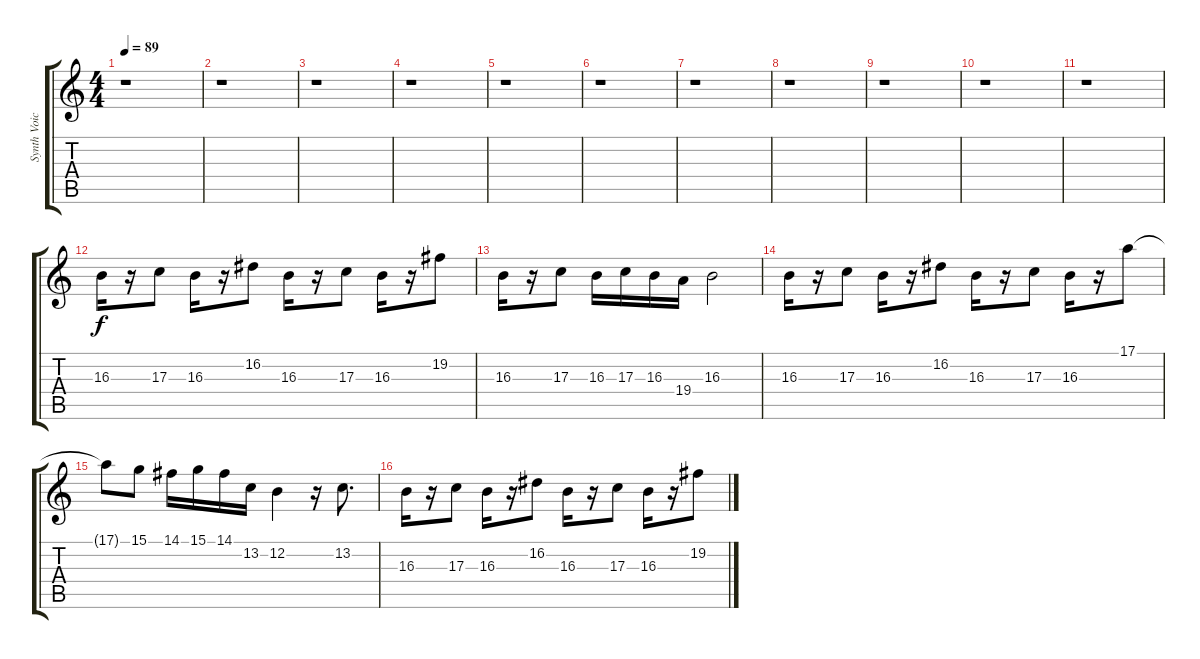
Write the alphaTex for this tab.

\track ("Synth Voice" "Synth Voic") {instrument viola}
\staff {score tabs}
\tuning (E4 B3 G3 D3 A2 E2) {hide}
\ts (4 4)
\tempo 89
\clef g2
\ks c
r.1{dy f} |
r.1 |
r.1 |
r.1 |
r.1 |
r.1 |
r.1 |
r.1 |
r.1 |
r.1 |
r.1 |
16.3.16 r.16 17.3.8 16.3.16 r.16 16.2.8 16.3.16 r.16 17.3.8 16.3.16 r.16 19.2.8 |
16.3.16 r.16 17.3.8 16.3.16 17.3.16 16.3.16 19.4.16 16.3.2 |
16.3.16 r.16 17.3.8 16.3.16 r.16 16.2.8 16.3.16 r.16 17.3.8 16.3.16 r.16 17.1.8 |
17.1{t}.8 15.1.8 14.1.16 15.1.16 14.1.16 13.2.16 12.2.4 r.16 13.2.8{d} |
16.3.16 r.16 17.3.8 16.3.16 r.16 16.2.8 16.3.16 r.16 17.3.8 16.3.16 r.16 19.2.8
